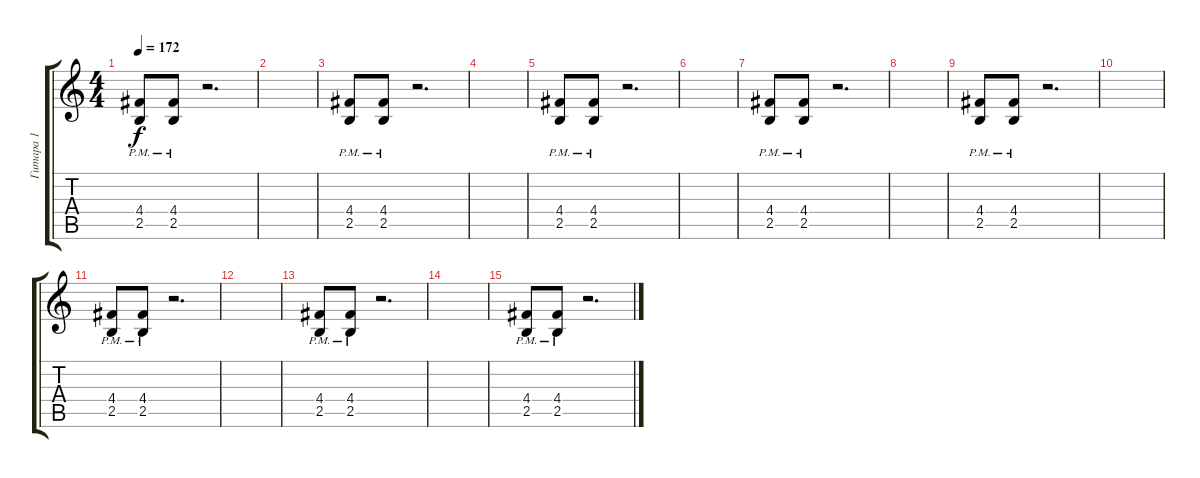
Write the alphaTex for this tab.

\track ("Гитара 1" "Гитара 1") {instrument distortionguitar}
\staff {score tabs}
\tuning (E4 B3 G3 D3 A2 E2) {hide}
\ts (4 4)
\tempo 172
\clef g2
\ks c
(4.4{pm} 2.5{pm}).8{dy f} (4.4{pm} 2.5{pm}).8 r.2{d} |
|
(4.4{pm} 2.5{pm}).8 (4.4{pm} 2.5{pm}).8 r.2{d} |
|
(4.4{pm} 2.5{pm}).8 (4.4{pm} 2.5{pm}).8 r.2{d} |
|
(4.4{pm} 2.5{pm}).8 (4.4{pm} 2.5{pm}).8 r.2{d} |
|
(4.4{pm} 2.5{pm}).8 (4.4{pm} 2.5{pm}).8 r.2{d} |
|
(4.4{pm} 2.5{pm}).8 (4.4{pm} 2.5{pm}).8 r.2{d} |
|
(4.4{pm} 2.5{pm}).8 (4.4{pm} 2.5{pm}).8 r.2{d} |
|
(4.4{pm} 2.5{pm}).8 (4.4{pm} 2.5{pm}).8 r.2{d}
